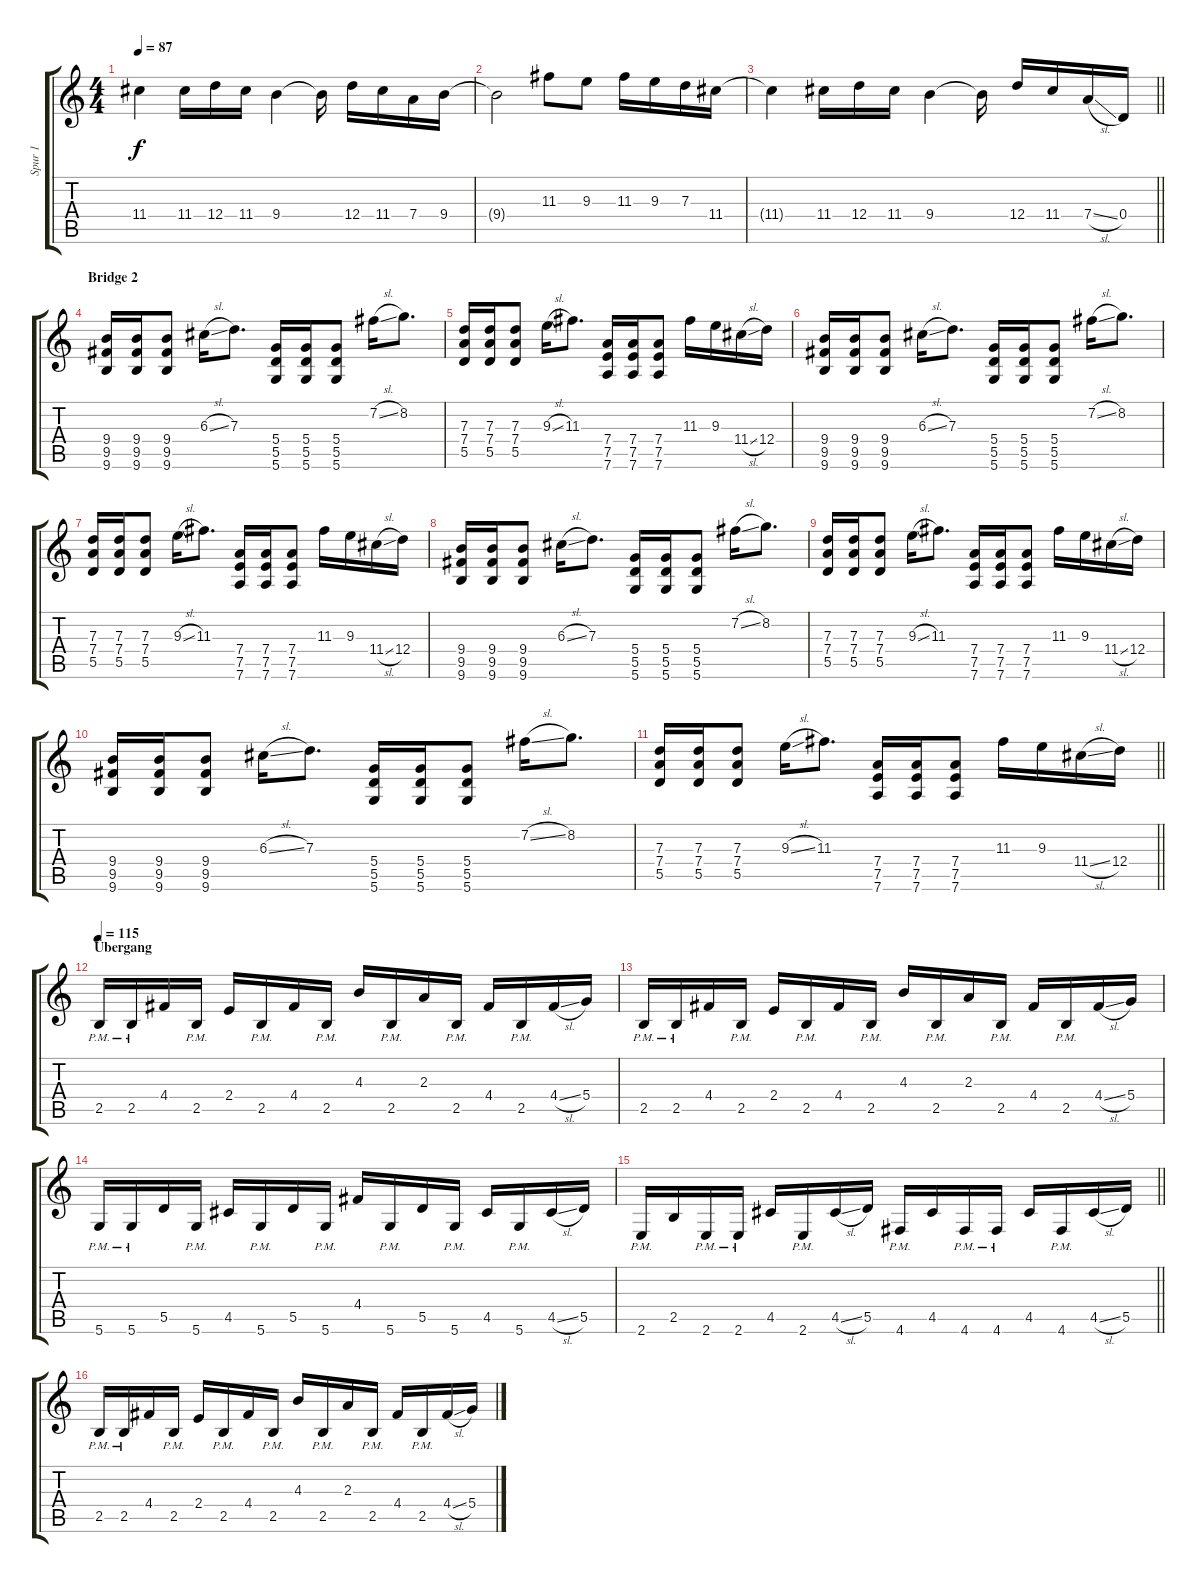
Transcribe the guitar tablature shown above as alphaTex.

\track ("Spur 1" "Spur 1") {instrument overdrivenguitar}
\staff {score tabs}
\tuning (E4 B3 G3 D3 A2 D2) {hide}
\ts (4 4)
\tempo 87
\clef g2
\ks c
11.4{t}.4{dy f} 11.4.16 12.4.16 11.4.16 9.4.4 9.4{t}.16 12.4.16 11.4.16 7.4.16 9.4.16 |
9.4{t}.2 11.3.8 9.3.8 11.3.16 9.3.16 7.3.16 11.4.16 |
\barLineRight lightlight
11.4{t}.4 11.4.16 12.4.16 11.4.16 9.4.4 9.4{t}.16 12.4.16 11.4.16 7.4{sl}.16 0.4.16 |
\section ("" "Bridge 2")
(9.4 9.5 9.6).16 (9.4 9.5 9.6).16 (9.4 9.5 9.6).8 6.3{sl}.16 7.3.8{d} (5.4 5.5 5.6).16 (5.4 5.5 5.6).16 (5.4 5.5 5.6).8 7.2{sl}.16 8.2.8{d} |
(7.3 7.4 5.5).16 (7.3 7.4 5.5).16 (7.3 7.4 5.5).8 9.3{sl}.16 11.3.8{d} (7.4 7.5 7.6).16 (7.4 7.5 7.6).16 (7.4 7.5 7.6).8 11.3.16 9.3.16 11.4{sl}.16 12.4.16 |
(9.4 9.5 9.6).16 (9.4 9.5 9.6).16 (9.4 9.5 9.6).8 6.3{sl}.16 7.3.8{d} (5.4 5.5 5.6).16 (5.4 5.5 5.6).16 (5.4 5.5 5.6).8 7.2{sl}.16 8.2.8{d} |
(7.3 7.4 5.5).16 (7.3 7.4 5.5).16 (7.3 7.4 5.5).8 9.3{sl}.16 11.3.8{d} (7.4 7.5 7.6).16 (7.4 7.5 7.6).16 (7.4 7.5 7.6).8 11.3.16 9.3.16 11.4{sl}.16 12.4.16 |
(9.4 9.5 9.6).16 (9.4 9.5 9.6).16 (9.4 9.5 9.6).8 6.3{sl}.16 7.3.8{d} (5.4 5.5 5.6).16 (5.4 5.5 5.6).16 (5.4 5.5 5.6).8 7.2{sl}.16 8.2.8{d} |
(7.3 7.4 5.5).16 (7.3 7.4 5.5).16 (7.3 7.4 5.5).8 9.3{sl}.16 11.3.8{d} (7.4 7.5 7.6).16 (7.4 7.5 7.6).16 (7.4 7.5 7.6).8 11.3.16 9.3.16 11.4{sl}.16 12.4.16 |
(9.4 9.5 9.6).16 (9.4 9.5 9.6).16 (9.4 9.5 9.6).8 6.3{sl}.16 7.3.8{d} (5.4 5.5 5.6).16 (5.4 5.5 5.6).16 (5.4 5.5 5.6).8 7.2{sl}.16 8.2.8{d} |
\barLineRight lightlight
(7.3 7.4 5.5).16 (7.3 7.4 5.5).16 (7.3 7.4 5.5).8 9.3{sl}.16 11.3.8{d} (7.4 7.5 7.6).16 (7.4 7.5 7.6).16 (7.4 7.5 7.6).8 11.3.16 9.3.16 11.4{sl}.16 12.4.16 |
\section ("" "Übergang")
\tempo 115
2.5{pm}.16 2.5{pm}.16 4.4.16 2.5{pm}.16 2.4.16 2.5{pm}.16 4.4.16 2.5{pm}.16 4.3.16 2.5{pm}.16 2.3.16 2.5{pm}.16 4.4.16 2.5{pm}.16 4.4{sl}.16 5.4.16 |
2.5{pm}.16 2.5{pm}.16 4.4.16 2.5{pm}.16 2.4.16 2.5{pm}.16 4.4.16 2.5{pm}.16 4.3.16 2.5{pm}.16 2.3.16 2.5{pm}.16 4.4.16 2.5{pm}.16 4.4{sl}.16 5.4.16 |
5.6{pm}.16 5.6{pm}.16 5.5.16 5.6{pm}.16 4.5.16 5.6{pm}.16 5.5.16 5.6{pm}.16 4.4.16 5.6{pm}.16 5.5.16 5.6{pm}.16 4.5.16 5.6{pm}.16 4.5{sl}.16 5.5.16 |
\barLineRight lightlight
2.6{pm}.16 2.5.16 2.6{pm}.16 2.6{pm}.16 4.5.16 2.6{pm}.16 4.5{sl}.16 5.5.16 4.6{pm}.16 4.5.16 4.6{pm}.16 4.6{pm}.16 4.5.16 4.6{pm}.16 4.5{sl}.16 5.5.16 |
2.5{pm}.16 2.5{pm}.16 4.4.16 2.5{pm}.16 2.4.16 2.5{pm}.16 4.4.16 2.5{pm}.16 4.3.16 2.5{pm}.16 2.3.16 2.5{pm}.16 4.4.16 2.5{pm}.16 4.4{sl}.16 5.4.16
